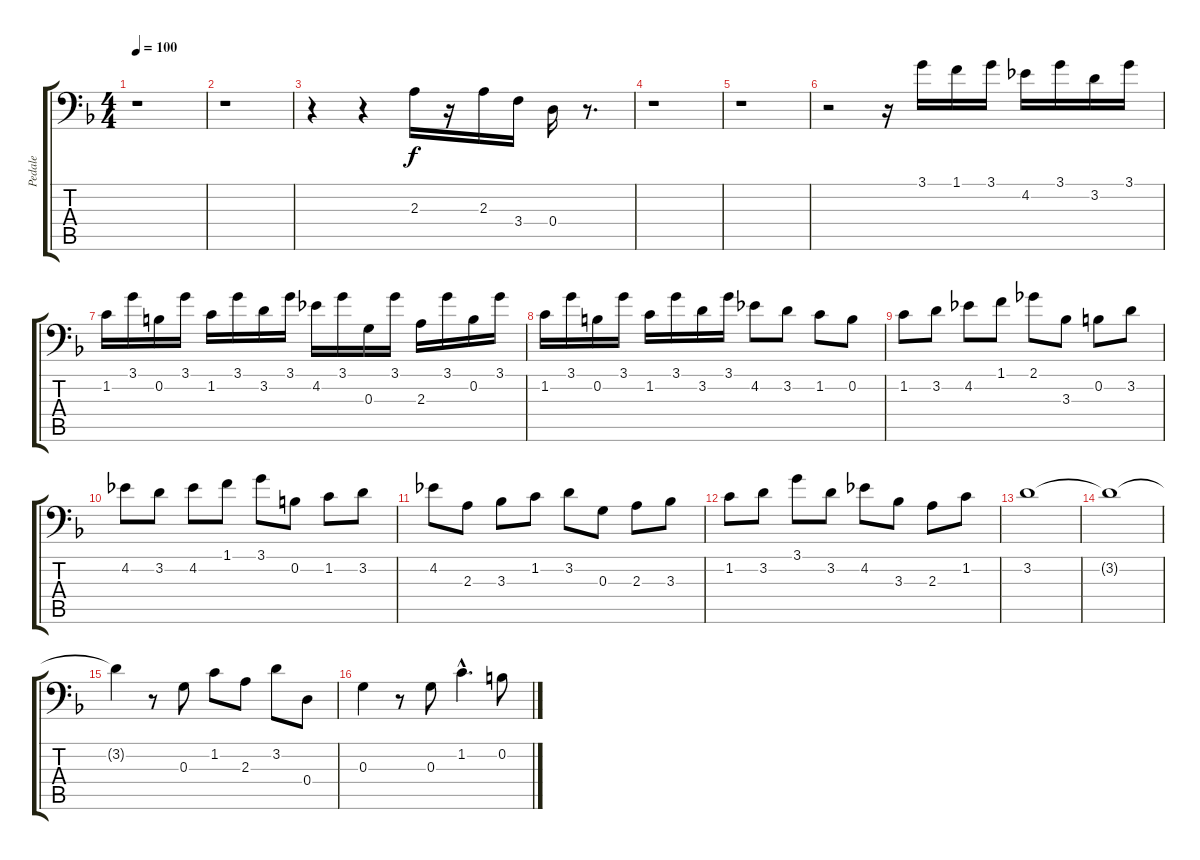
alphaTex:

\track ("Pedale" "Pedale") {instrument overdrivenguitar}
\staff {score tabs}
\tuning (E3 B2 G2 D2 A1 E1) {hide}
\ts (4 4)
\tempo 100
\clef f4
\ks dminor
r.1{dy f} |
r.1 |
r.4 r.4 2.3.16 r.16 2.3.16 3.4.16 0.4.16 r.8{d} |
r.1 |
r.1 |
r.2 r.16 3.1.16 1.1.16 3.1.16 4.2.16 3.1.16 3.2.16 3.1.16 |
1.2.16 3.1.16 0.2.16 3.1.16 1.2.16 3.1.16 3.2.16 3.1.16 4.2.16 3.1.16 0.3.16 3.1.16 2.3.16 3.1.16 0.2.16 3.1.16 |
1.2.16 3.1.16 0.2.16 3.1.16 1.2.16 3.1.16 3.2.16 3.1.16 4.2.8 3.2.8 1.2.8 0.2.8 |
1.2.8 3.2.8 4.2.8 1.1.8 2.1.8 3.3.8 0.2.8 3.2.8 |
4.2.8 3.2.8 4.2.8 1.1.8 3.1.8 0.2.8 1.2.8 3.2.8 |
4.2.8 2.3.8 3.3.8 1.2.8 3.2.8 0.3.8 2.3.8 3.3.8 |
1.2.8 3.2.8 3.1.8 3.2.8 4.2.8 3.3.8 2.3.8 1.2.8 |
3.2.1 |
3.2{t}.1 |
3.2{t}.4 r.8 0.3.8 1.2.8 2.3.8 3.2.8 0.4.8 |
0.3.4 r.8 0.3.8 1.2{hac}.4{d} 0.2.8
